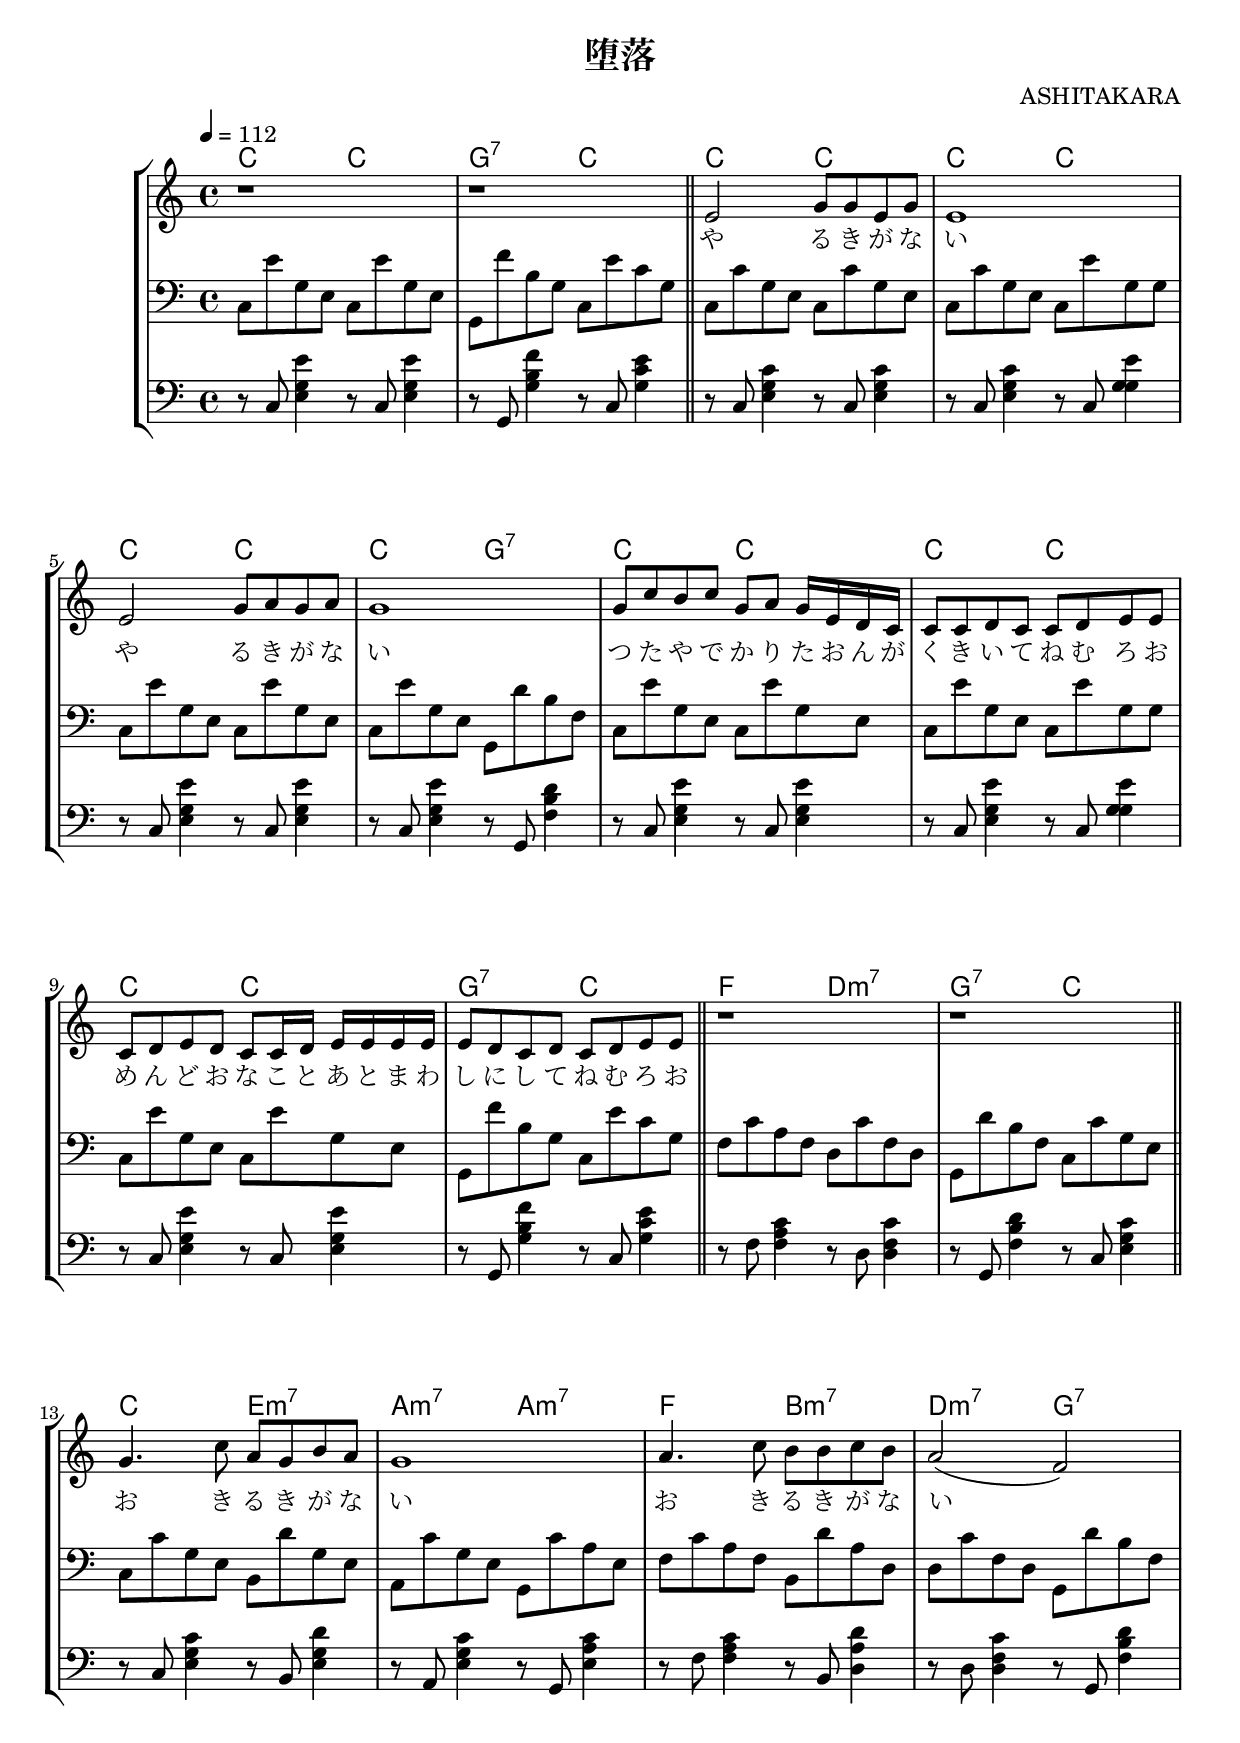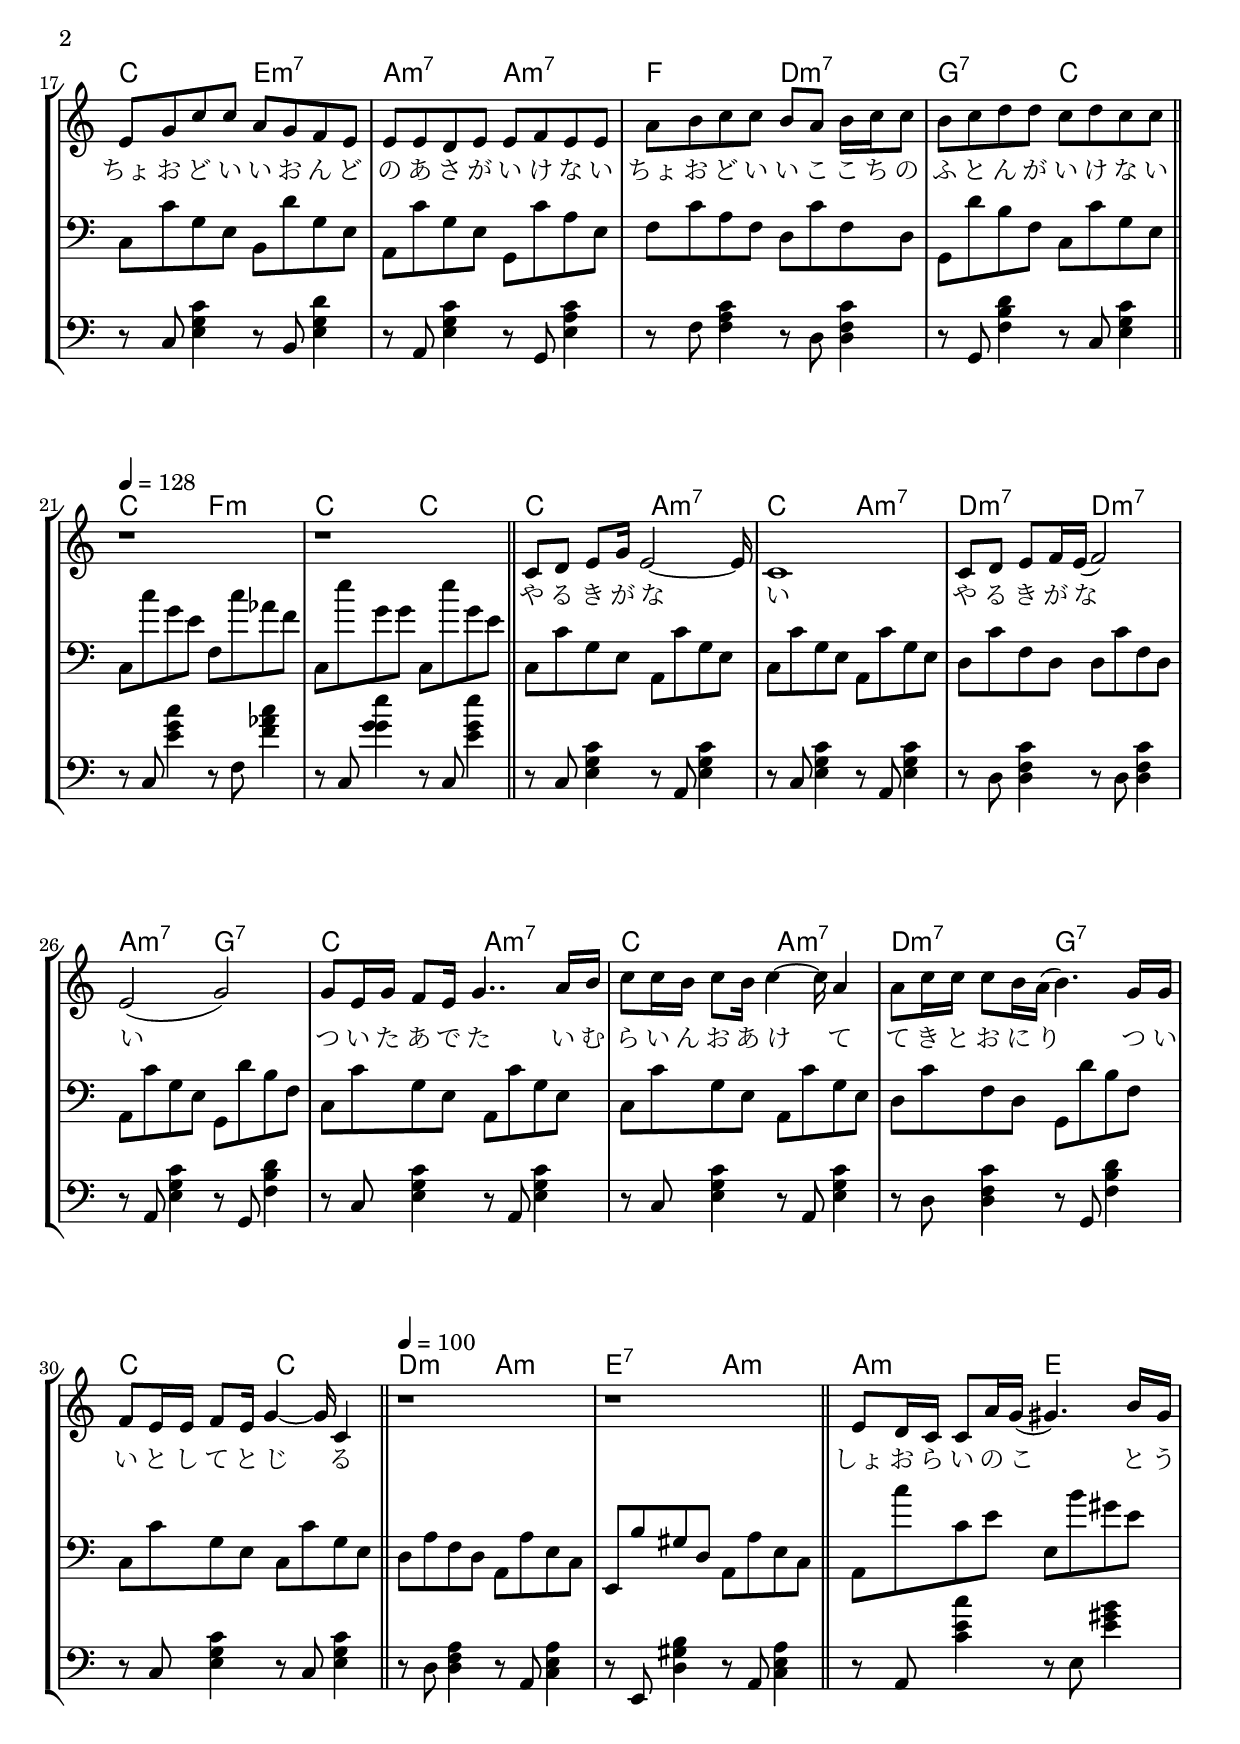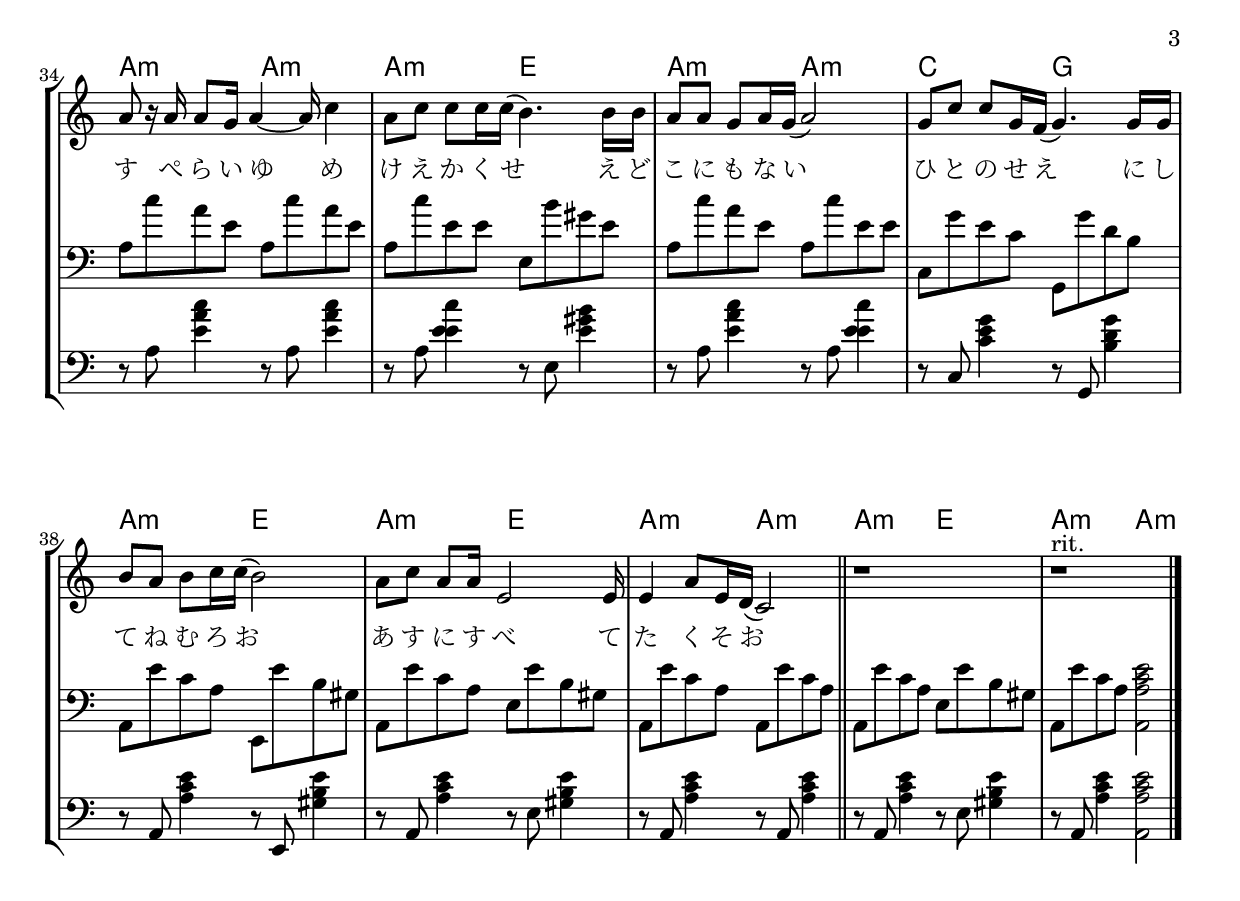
\version "2.12.1"

\header {
	title = \markup {堕落}
	composer = \markup \center-column {ASHITAKARA}
}

harmony = \chordmode {
	c2 c g:7 c 

	c c c c c c c g:7 c c c c c c g:7 c 

	f d:min7 g:7 c 

	c e:min7 a:min7 a:min7 f b:min7 d:min7 g:7 c e:min7 a:min7 a:min7 f d:min7 g:7 c 

	c f:m c c 

	c a:min7 c a:min7 d:min7 d:min7 a:min7 g:7 c a:min7 c a:min7 d:min7 g:7 c c 

	d:m a:m e:7 a:m 

	a:m e a:m a:m a:m e a:m a:m c g a:m e a:m e a:m a:m 

	a:m e a:m a:m 
}

melody = {
	\key c \major
	\tempo 4 = 112
	r1 | r1   
	\set Staff.midiInstrument = #"mmi0.34"
	 e'2  g'8  g'8  e'8  g'8 
	e'1 
	e'2  g'8  a'8  g'8  a'8 
	g'1 
	g'8  c''8  b'8  c''8  g'8  a'8  g'16  e'16  d'16  c'16 
	c'8  c'8  d'8  c'8  c'8  d'8  e'8  e'8 
	c'8  d'8  e'8  d'8  c'8  c'16  d'16  e'16  e'16  e'16  e'16 
	e'8  d'8  c'8  d'8  c'8  d'8  e'8  e'8
	r1 | r1   
	\set Staff.midiInstrument = #"mmi0.34"
	 g'4.  c''8  a'8  g'8  b'8  a'8 
	g'1 
	a'4.  c''8  b'8  b'8  c''8  b'8 
	a'2  (f'2) 
	e'8  g'8  c''8  c''8  a'8  g'8  f'8  e'8 
	e'8  e'8  d'8  e'8  e'8  f'8  e'8  e'8 
	a'8  b'8  c''8  c''8  b'8  a'8  b'16  c''16  c''8 
	b'8  c''8  d''8  d''8  c''8  d''8  c''8  c''8
	\tempo 4 = 128
	r1 | r1   
	\set Staff.midiInstrument = #"mmi0.34"
	 c'8  d'8  e'8  g'16  e'2~e'16 
	c'1 
	c'8  d'8  e'8  f'16  e'16  (f'2) 
	e'2  (g'2) 
	g'8  e'16  g'16  f'8  e'16  g'4..  a'16  b'16 
	c''8  c''16  b'16  c''8  b'16  c''4~c''16  a'4 
	a'8  c''16  c''16  c''8  b'16  a'16  (b'4.)  g'16  g'16 
	f'8  e'16  e'16  f'8  e'16  g'4~g'16  c'4
	\tempo 4 = 100
	r1 | r1   
	\set Staff.midiInstrument = #"mmi0.34"
	 e'8  d'16  c'16  c'8  a'16  g'16  (gis'4.)  b'16  gis'16 
	a'8  r16  a'16  a'8  g'16  a'4~a'16  c''4 
	a'8  c''8  c''8  c''16  c''16  (b'4.)  b'16  b'16 
	a'8  a'8  g'8  a'16  g'16  (a'2) 
	g'8  c''8  c''8  g'16  f'16  (g'4.)  g'16  g'16 
	b'8  a'8  b'8  c''16  c''16  (b'2) 
	a'8  c''8  a'8  a'16  e'2  e'16 
	e'4  a'8  e'16  d'16  (c'2)
	r1 | r1^"rit." \bar "|."
}

words = \lyricmode {
	
	や  る  き  が  な  い  や  る  き  が  な  い  つ  た  や  で  か  り  た  お  ん  が  く  き  い  て  ね  む  ろ  お  め  ん  ど  お  な  こ  と  あ  と  ま  わ  し  に  し  て  ね  む  ろ  お  
	
	お  き  る  き  が  な  い  お  き  る  き  が  な  い  ちょ  お  ど  い  い  お  ん  ど  の  あ  さ  が  い  け  な  い  ちょ  お  ど  い  い  こ  こ  ち  の  ふ  と  ん  が  い  け  な  い  
	
	や  る  き  が  な  い  や  る  き  が  な  い  つ  い  た  あ  で  た  い  む  ら  い  ん  お  あ  け  て  て  き  と  お  に  り  つ  い  い  と  し  て  と  じ  る  
	
	しょ  お  ら  い  の  こ  と  う  す  ぺ  ら  い  ゆ  め  け  え  か  く  せ  え  ど  こ  に  も  な  い  ひ  と  の  せ  え  に  し  て  ね  む  ろ  お  あ  す  に  す  べ  て  た  く  そ  お  
	
}

tempochange = {
	\tempo 4 = 112
	r1 | r1 \bar "||"
	\tempo 4 = 112
	r1 | r1 | r1 | r1 | r1 | r1 | r1 | r1 \bar "||"
	\tempo 4 = 112
	r1 | r1 \bar "||"
	\tempo 4 = 112
	r1 | r1 | r1 | r1 | r1 | r1 | r1 | r1 \bar "||"
	\tempo 4 = 128
	r1 | r1 \bar "||"
	\tempo 4 = 128
	r1 | r1 | r1 | r1 | r1 | r1 | r1 | r1 \bar "||"
	\tempo 4 = 100
	r1 | r1 \bar "||"
	\tempo 4 = 100
	r1 | r1 | r1 | r1 | r1 | r1 | r1 | r1 \bar "||"
	\tempo 4 = 100
	r1 | \tempo 4 = 75 r2 \tempo 4 = 66 r2 \bar "|."
}

mainacc = {
	\clef bass
	\set Staff.midiInstrument = #"Baritone Sax"
	\key c \major
	\tempo 4 = 112
	c8 e' g e
	c8 e' g e
	g,8 f' b g
	c8 e' c' g
	\bar "||"

	\set Staff.midiInstrument = #"Baritone Sax"
	c8 c' g e
	c8 c' g e
	c8 c' g e
	c8 e' g g
	c8 e' g e
	c8 e' g e
	c8 e' g e
	g,8 d' b f
	c8 e' g e
	c8 e' g e
	c8 e' g e
	c8 e' g g
	c8 e' g e
	c8 e' g e
	g,8 f' b g
	c8 e' c' g
	\bar "||"

	\set Staff.midiInstrument = #"Baritone Sax"
	f8 c' a f
	d8 c' f d
	g,8 d' b f
	c8 c' g e
	\bar "||"

	\set Staff.midiInstrument = #"Baritone Sax"
	c8 c' g e
	b,8 d' g e
	a,8 c' g e
	g,8 c' a e
	f8 c' a f
	b,8 d' a d
	d8 c' f d
	g,8 d' b f
	c8 c' g e
	b,8 d' g e
	a,8 c' g e
	g,8 c' a e
	f8 c' a f
	d8 c' f d
	g,8 d' b f
	c8 c' g e
	\bar "||"

	\set Staff.midiInstrument = #"Baritone Sax"
	\tempo 4 = 128
	c8 c'' g' e'
	f8 c'' as' f'
	c8 e'' g' g'
	c8 e'' g' e'
	\bar "||"

	\set Staff.midiInstrument = #"Baritone Sax"
	c8 c' g e
	a,8 c' g e
	c8 c' g e
	a,8 c' g e
	d8 c' f d
	d8 c' f d
	a,8 c' g e
	g,8 d' b f
	c8 c' g e
	a,8 c' g e
	c8 c' g e
	a,8 c' g e
	d8 c' f d
	g,8 d' b f
	c8 c' g e
	c8 c' g e
	\bar "||"

	\set Staff.midiInstrument = #"Choir Aahs"
	\tempo 4 = 100
	d8 a f d
	a,8 a e c
	e,8 b gis d
	a,8 a e c
	\bar "||"

	\set Staff.midiInstrument = #"Baritone Sax"
	a,8 c'' c' e'
	e8 b' gis' e'
	a8 c'' a' e'
	a8 c'' a' e'
	a8 c'' e' e'
	e8 b' gis' e'
	a8 c'' a' e'
	a8 c'' e' e'
	c8 g' e' c'
	g,8 g' d' b
	a,8 e' c' a
	e,8 e' b gis
	a,8 e' c' a
	e8 e' b gis
	a,8 e' c' a
	a,8 e' c' a
	\bar "||"

	\set Staff.midiInstrument = #"Baritone Sax"
	a,8 e' c' a
	e8 e' b gis
	a,8 e' c' a
	<a, a c' e'>2
	\bar "|."
}

subacc = {
	\clef bass
	\set Staff.midiInstrument = #"Reed organ"
	\key c \major
	\tempo 4 = 112
	r8 c <e g e'>4
	r8 c <e g e'>4
	r8 g, <g b f'>4
	r8 c <g c' e'>4
	\bar "||"

	\set Staff.midiInstrument = #"Reed organ"
	r8 c <e g c'>4
	r8 c <e g c'>4
	r8 c <e g c'>4
	r8 c <g g e'>4
	r8 c <e g e'>4
	r8 c <e g e'>4
	r8 c <e g e'>4
	r8 g, <f b d'>4
	r8 c <e g e'>4
	r8 c <e g e'>4
	r8 c <e g e'>4
	r8 c <g g e'>4
	r8 c <e g e'>4
	r8 c <e g e'>4
	r8 g, <g b f'>4
	r8 c <g c' e'>4
	\bar "||"

	\set Staff.midiInstrument = #"Reed organ"
	r8 f <f a c'>4
	r8 d <d f c'>4
	r8 g, <f b d'>4
	r8 c <e g c'>4
	\bar "||"

	\set Staff.midiInstrument = #"Reed organ"
	r8 c <e g c'>4
	r8 b, <e g d'>4
	r8 a, <e g c'>4
	r8 g, <e a c'>4
	r8 f <f a c'>4
	r8 b, <d a d'>4
	r8 d <d f c'>4
	r8 g, <f b d'>4
	r8 c <e g c'>4
	r8 b, <e g d'>4
	r8 a, <e g c'>4
	r8 g, <e a c'>4
	r8 f <f a c'>4
	r8 d <d f c'>4
	r8 g, <f b d'>4
	r8 c <e g c'>4
	\bar "||"

	\set Staff.midiInstrument = #"Reed organ"
	\tempo 4 = 128
	r8 c <e' g' c''>4
	r8 f <f' as' c''>4
	r8 c <g' g' e''>4
	r8 c <e' g' e''>4
	\bar "||"

	\set Staff.midiInstrument = #"Reed organ"
	r8 c <e g c'>4
	r8 a, <e g c'>4
	r8 c <e g c'>4
	r8 a, <e g c'>4
	r8 d <d f c'>4
	r8 d <d f c'>4
	r8 a, <e g c'>4
	r8 g, <f b d'>4
	r8 c <e g c'>4
	r8 a, <e g c'>4
	r8 c <e g c'>4
	r8 a, <e g c'>4
	r8 d <d f c'>4
	r8 g, <f b d'>4
	r8 c <e g c'>4
	r8 c <e g c'>4
	\bar "||"

	\set Staff.midiInstrument = #"Reed organ"
	\tempo 4 = 100
	r8 d <d f a>4
	r8 a, <c e a>4
	r8 e, <d gis b>4
	r8 a, <c e a>4
	\bar "||"

	\set Staff.midiInstrument = #"Reed organ"
	r8 a, <e' c' c''>4
	r8 e <e' gis' b'>4
	r8 a <e' a' c''>4
	r8 a <e' a' c''>4
	r8 a <e' e' c''>4
	r8 e <e' gis' b'>4
	r8 a <e' a' c''>4
	r8 a <e' e' c''>4
	r8 c <c' e' g'>4
	r8 g, <b d' g'>4
	r8 a, <a c' e'>4
	r8 e, <gis b e'>4
	r8 a, <a c' e'>4
	r8 e <gis b e'>4
	r8 a, <a c' e'>4
	r8 a, <a c' e'>4
	\bar "||"

	\set Staff.midiInstrument = #"Reed organ"
	r8 a, <a c' e'>4
	r8 e <gis b e'>4
	r8 a, <a c' e'>4
	<a, a c' e'>2
	\bar "|."
}

percA = {
	\drummode {
	\times 16/12{ r8 hh8. hh8. hh8. hh16 } |\times 16/24{ hh4. hh1 r8 } \bar "||"
	\times 16/12{ r8 hh8. hh8. hh8. hh16 } |\times 16/12{ r8 hh8. hh16 hh4 r16 hh16 } |\times 16/12{ r8 hh8. hh8. hh8. hh16 } |\times 16/12{ hh4. hh8 hh8 hh8 } |\times 16/12{ r8 hh8. hh8. hh8. hh16 } |\times 16/12{ r8 hh8. hh16 hh4 r16 hh16 } |\times 16/12{ r8 hh8. hh8. hh8. hh16 } |\times 16/24{ hh4. hh1 r8 } \bar "||"
	\times 16/12{ r8 hh8. hh8. hh8. hh16 } |\times 16/24{ hh4. hh1 r8 } \bar "||"
	\times 16/12{ r8 hh8. hh8. hh8. hh16 } |\times 16/12{ r8 hh8. hh16 hh4 r16 hh16 } |\times 16/12{ r8 hh8. hh8. hh8. hh16 } |\times 16/12{ hh4. hh8 hh8 hh8 } |\times 16/12{ r8 hh8. hh8. hh8. hh16 } |\times 16/12{ r8 hh8. hh16 hh4 r16 hh16 } |\times 16/12{ r8 hh8. hh8. hh8. hh16 } |\times 16/24{ hh4. hh1 r8 } \bar "||"
	\times 16/12{ r8 hh8. hh8. hh8. hh16 } |\times 16/24{ hh4. hh1 r8 } \bar "||"
	\times 16/12{ r8 hh8. hh8. hh8. hh16 } |\times 16/12{ r8 hh8. hh16 hh4 r16 hh16 } |\times 16/12{ r8 hh8. hh8. hh8. hh16 } |\times 16/12{ hh4. hh8 hh8 hh8 } |\times 16/12{ r8 hh8. hh8. hh8. hh16 } |\times 16/12{ r8 hh8. hh16 hh4 r16 hh16 } |\times 16/12{ r8 hh8. hh8. hh8. hh16 } |\times 16/24{ hh4. hh1 r8 } \bar "||"
	\times 16/12{ r8 hh8. hh8. hh8. hh16 } |\times 16/24{ hh4. hh1 r8 } \bar "||"
	\times 16/12{ r8 hh8. hh8. hh8. hh16 } |\times 16/12{ r8 hh8. hh16 hh4 r16 hh16 } |\times 16/12{ r8 hh8. hh8. hh8. hh16 } |\times 16/12{ hh4. hh8 hh8 hh8 } |\times 16/12{ r8 hh8. hh8. hh8. hh16 } |\times 16/12{ r8 hh8. hh16 hh4 r16 hh16 } |\times 16/12{ r8 hh8. hh8. hh8. hh16 } |\times 16/24{ hh4. hh1 r8 } \bar "||"
	\times 16/12{ r8 hh8. hh8. hh8. hh16 } |\times 16/24{ hh4. hh1 r8 } \bar "|."
	}
}

percB = {
	\drummode {
	\times 16/12{ r2. } |\times 16/24{ r8 sn8 sn4 sn16 sn16 sn4 sn2 r8 } \bar "||"
	\times 16/12{ r2. } |\times 16/12{ r4. sn8. sn16 sn8 } |\times 16/12{ r2. } |\times 16/12{ r4 r16 sn16 sn8 sn8 sn8 } |\times 16/12{ r2. } |\times 16/12{ r4. sn8. sn16 sn8 } |\times 16/12{ r2. } |\times 16/24{ r8 sn8 sn4 sn16 sn16 sn4 sn2 r8 } \bar "||"
	\times 16/12{ r2. } |\times 16/24{ r8 sn8 sn4 sn16 sn16 sn4 sn2 r8 } \bar "||"
	\times 16/12{ r2. } |\times 16/12{ r4. sn8. sn16 sn8 } |\times 16/12{ r2. } |\times 16/12{ r4 r16 sn16 sn8 sn8 sn8 } |\times 16/12{ r2. } |\times 16/12{ r4. sn8. sn16 sn8 } |\times 16/12{ r2. } |\times 16/24{ r8 sn8 sn4 sn16 sn16 sn4 sn2 r8 } \bar "||"
	\times 16/12{ r2. } |\times 16/24{ r8 sn8 sn4 sn16 sn16 sn4 sn2 r8 } \bar "||"
	\times 16/12{ r2. } |\times 16/12{ r4. sn8. sn16 sn8 } |\times 16/12{ r2. } |\times 16/12{ r4 r16 sn16 sn8 sn8 sn8 } |\times 16/12{ r2. } |\times 16/12{ r4. sn8. sn16 sn8 } |\times 16/12{ r2. } |\times 16/24{ r8 sn8 sn4 sn16 sn16 sn4 sn2 r8 } \bar "||"
	\times 16/12{ r2. } |\times 16/24{ r8 sn8 sn4 sn16 sn16 sn4 sn2 r8 } \bar "||"
	\times 16/12{ r2. } |\times 16/12{ r4. sn8. sn16 sn8 } |\times 16/12{ r2. } |\times 16/12{ r4 r16 sn16 sn8 sn8 sn8 } |\times 16/12{ r2. } |\times 16/12{ r4. sn8. sn16 sn8 } |\times 16/12{ r2. } |\times 16/24{ r8 sn8 sn4 sn16 sn16 sn4 sn2 r8 } \bar "||"
	\times 16/12{ r2. } |\times 16/24{ r8 sn8 sn4 sn16 sn16 sn4 sn2 r8 } \bar "|."
	}
}

percC = {
	\drummode {
	\times 16/12{ bd4. bd4. } |\times 16/24{ bd4. bd4. bd4 bd4. bd8 } \bar "||"
	\times 16/12{ bd4. bd4. } |\times 16/12{ bd4 r16 bd8. bd4 } |\times 16/12{ bd4. bd4. } |\times 16/12{ bd8 bd16 bd4 bd8 bd8. } |\times 16/12{ bd4. bd4. } |\times 16/12{ bd4 r16 bd8. bd4 } |\times 16/12{ bd4. bd4. } |\times 16/24{ bd4. bd4. bd4 bd4. bd8 } \bar "||"
	\times 16/12{ bd4. bd4. } |\times 16/24{ bd4. bd4. bd4 bd4. bd8 } \bar "||"
	\times 16/12{ bd4. bd4. } |\times 16/12{ bd4 r16 bd8. bd4 } |\times 16/12{ bd4. bd4. } |\times 16/12{ bd8 bd16 bd4 bd8 bd8. } |\times 16/12{ bd4. bd4. } |\times 16/12{ bd4 r16 bd8. bd4 } |\times 16/12{ bd4. bd4. } |\times 16/24{ bd4. bd4. bd4 bd4. bd8 } \bar "||"
	\times 16/12{ bd4. bd4. } |\times 16/24{ bd4. bd4. bd4 bd4. bd8 } \bar "||"
	\times 16/12{ bd4. bd4. } |\times 16/12{ bd4 r16 bd8. bd4 } |\times 16/12{ bd4. bd4. } |\times 16/12{ bd8 bd16 bd4 bd8 bd8. } |\times 16/12{ bd4. bd4. } |\times 16/12{ bd4 r16 bd8. bd4 } |\times 16/12{ bd4. bd4. } |\times 16/24{ bd4. bd4. bd4 bd4. bd8 } \bar "||"
	\times 16/12{ bd4. bd4. } |\times 16/24{ bd4. bd4. bd4 bd4. bd8 } \bar "||"
	\times 16/12{ bd4. bd4. } |\times 16/12{ bd4 r16 bd8. bd4 } |\times 16/12{ bd4. bd4. } |\times 16/12{ bd8 bd16 bd4 bd8 bd8. } |\times 16/12{ bd4. bd4. } |\times 16/12{ bd4 r16 bd8. bd4 } |\times 16/12{ bd4. bd4. } |\times 16/24{ bd4. bd4. bd4 bd4. bd8 } \bar "||"
	\times 16/12{ bd4. bd4. } |\times 16/24{ bd4. bd4. bd4 bd4. bd8 } \bar "|."
	}
}

percD = {
	\drummode {
	\times 16/12{ r8. hho4. hho8. } |\times 16/24{ r1 r2 } \bar "||"
	\times 16/12{ r8. hho4. hho8. } |\times 16/12{ r8. hho2 r16 } |\times 16/12{ r8. hho4. hho8. } |\times 16/12{ r8. hho2 r16 } |\times 16/12{ r8. hho4. hho8. } |\times 16/12{ r8. hho2 r16 } |\times 16/12{ r8. hho4. hho8. } |\times 16/24{ r1 r2 } \bar "||"
	\times 16/12{ r8. hho4. hho8. } |\times 16/24{ r1 r2 } \bar "||"
	\times 16/12{ r8. hho4. hho8. } |\times 16/12{ r8. hho2 r16 } |\times 16/12{ r8. hho4. hho8. } |\times 16/12{ r8. hho2 r16 } |\times 16/12{ r8. hho4. hho8. } |\times 16/12{ r8. hho2 r16 } |\times 16/12{ r8. hho4. hho8. } |\times 16/24{ r1 r2 } \bar "||"
	\times 16/12{ r8. hho4. hho8. } |\times 16/24{ r1 r2 } \bar "||"
	\times 16/12{ r8. hho4. hho8. } |\times 16/12{ r8. hho2 r16 } |\times 16/12{ r8. hho4. hho8. } |\times 16/12{ r8. hho2 r16 } |\times 16/12{ r8. hho4. hho8. } |\times 16/12{ r8. hho2 r16 } |\times 16/12{ r8. hho4. hho8. } |\times 16/24{ r1 r2 } \bar "||"
	\times 16/12{ r8. hho4. hho8. } |\times 16/24{ r1 r2 } \bar "||"
	\times 16/12{ r8. hho4. hho8. } |\times 16/12{ r8. hho2 r16 } |\times 16/12{ r8. hho4. hho8. } |\times 16/12{ r8. hho2 r16 } |\times 16/12{ r8. hho4. hho8. } |\times 16/12{ r8. hho2 r16 } |\times 16/12{ r8. hho4. hho8. } |\times 16/24{ r1 r2 } \bar "||"
	\times 16/12{ r8. hho4. hho8. } |\times 16/24{ r1 r2 } \bar "|."
	}
}

percE = {
	\drummode {
	\times 16/12{ hhp4. hhp4. } |\times 16/24{ r4 hhp2 hhp2. } \bar "||"
	\times 16/12{ hhp4. hhp4. } |\times 16/12{ hhp2 hhp4 } |\times 16/12{ hhp4. hhp4. } |\times 16/12{ r8 hhp4 r16 hhp8 hhp8 hhp16 } |\times 16/12{ hhp4. hhp4. } |\times 16/12{ hhp2 hhp4 } |\times 16/12{ hhp4. hhp4. } |\times 16/24{ r4 hhp2 hhp2. } \bar "||"
	\times 16/12{ hhp4. hhp4. } |\times 16/24{ r4 hhp2 hhp2. } \bar "||"
	\times 16/12{ hhp4. hhp4. } |\times 16/12{ hhp2 hhp4 } |\times 16/12{ hhp4. hhp4. } |\times 16/12{ r8 hhp4 r16 hhp8 hhp8 hhp16 } |\times 16/12{ hhp4. hhp4. } |\times 16/12{ hhp2 hhp4 } |\times 16/12{ hhp4. hhp4. } |\times 16/24{ r4 hhp2 hhp2. } \bar "||"
	\times 16/12{ hhp4. hhp4. } |\times 16/24{ r4 hhp2 hhp2. } \bar "||"
	\times 16/12{ hhp4. hhp4. } |\times 16/12{ hhp2 hhp4 } |\times 16/12{ hhp4. hhp4. } |\times 16/12{ r8 hhp4 r16 hhp8 hhp8 hhp16 } |\times 16/12{ hhp4. hhp4. } |\times 16/12{ hhp2 hhp4 } |\times 16/12{ hhp4. hhp4. } |\times 16/24{ r4 hhp2 hhp2. } \bar "||"
	\times 16/12{ hhp4. hhp4. } |\times 16/24{ r4 hhp2 hhp2. } \bar "||"
	\times 16/12{ hhp4. hhp4. } |\times 16/12{ hhp2 hhp4 } |\times 16/12{ hhp4. hhp4. } |\times 16/12{ r8 hhp4 r16 hhp8 hhp8 hhp16 } |\times 16/12{ hhp4. hhp4. } |\times 16/12{ hhp2 hhp4 } |\times 16/12{ hhp4. hhp4. } |\times 16/24{ r4 hhp2 hhp2. } \bar "||"
	\times 16/12{ hhp4. hhp4. } |\times 16/24{ r4 hhp2 hhp2. } \bar "|."
	}
}

percF = {
	\drummode {
	\times 16/12{ r2. } |\times 16/24{ r1 r8 tomml8 tomml4 } \bar "||"
	\times 16/12{ r2. } |\times 16/12{ r2 r8. tomml16 } |\times 16/12{ r2. } |\times 16/12{ r2 r8. tomml16 } |\times 16/12{ r2. } |\times 16/12{ r2 r8. tomml16 } |\times 16/12{ r2. } |\times 16/24{ r1 r8 tomml8 tomml4 } \bar "||"
	\times 16/12{ r2. } |\times 16/24{ r1 r8 tomml8 tomml4 } \bar "||"
	\times 16/12{ r2. } |\times 16/12{ r2 r8. tomml16 } |\times 16/12{ r2. } |\times 16/12{ r2 r8. tomml16 } |\times 16/12{ r2. } |\times 16/12{ r2 r8. tomml16 } |\times 16/12{ r2. } |\times 16/24{ r1 r8 tomml8 tomml4 } \bar "||"
	\times 16/12{ r2. } |\times 16/24{ r1 r8 tomml8 tomml4 } \bar "||"
	\times 16/12{ r2. } |\times 16/12{ r2 r8. tomml16 } |\times 16/12{ r2. } |\times 16/12{ r2 r8. tomml16 } |\times 16/12{ r2. } |\times 16/12{ r2 r8. tomml16 } |\times 16/12{ r2. } |\times 16/24{ r1 r8 tomml8 tomml4 } \bar "||"
	\times 16/12{ r2. } |\times 16/24{ r1 r8 tomml8 tomml4 } \bar "||"
	\times 16/12{ r2. } |\times 16/12{ r2 r8. tomml16 } |\times 16/12{ r2. } |\times 16/12{ r2 r8. tomml16 } |\times 16/12{ r2. } |\times 16/12{ r2 r8. tomml16 } |\times 16/12{ r2. } |\times 16/24{ r1 r8 tomml8 tomml4 } \bar "||"
	\times 16/12{ r2. } |\times 16/24{ r1 r8 tomml8 tomml4 } \bar "|."
	}
}

percG = {
	\drummode {
	r1 |\times 16/24{ r1 r4. tomfh8 } \bar "||"
	r1 |r1 |r1 |r1 |r1 |r1 |r1 |\times 16/24{ r1 r4. tomfh8 } \bar "||"
	r1 |\times 16/24{ r1 r4. tomfh8 } \bar "||"
	r1 |r1 |r1 |r1 |r1 |r1 |r1 |\times 16/24{ r1 r4. tomfh8 } \bar "||"
	r1 |\times 16/24{ r1 r4. tomfh8 } \bar "||"
	r1 |r1 |r1 |r1 |r1 |r1 |r1 |\times 16/24{ r1 r4. tomfh8 } \bar "||"
	r1 |\times 16/24{ r1 r4. tomfh8 } \bar "||"
	r1 |r1 |r1 |r1 |r1 |r1 |r1 |\times 16/24{ r1 r4. tomfh8 } \bar "||"
	r1 |\times 16/24{ r1 r4. tomfh8 } \bar "|."
	}
}

\score {
	<<
		\new StaffGroup <<
			\new ChordNames {\harmony}
			\new Voice = "melody" {\melody}
			\new Lyrics \lyricsto "melody" \words
			\new Staff = "mainacc" {\mainacc}
			\new Staff = "subacc" {\subacc}
		>>
	>>
	\layout { }
}
